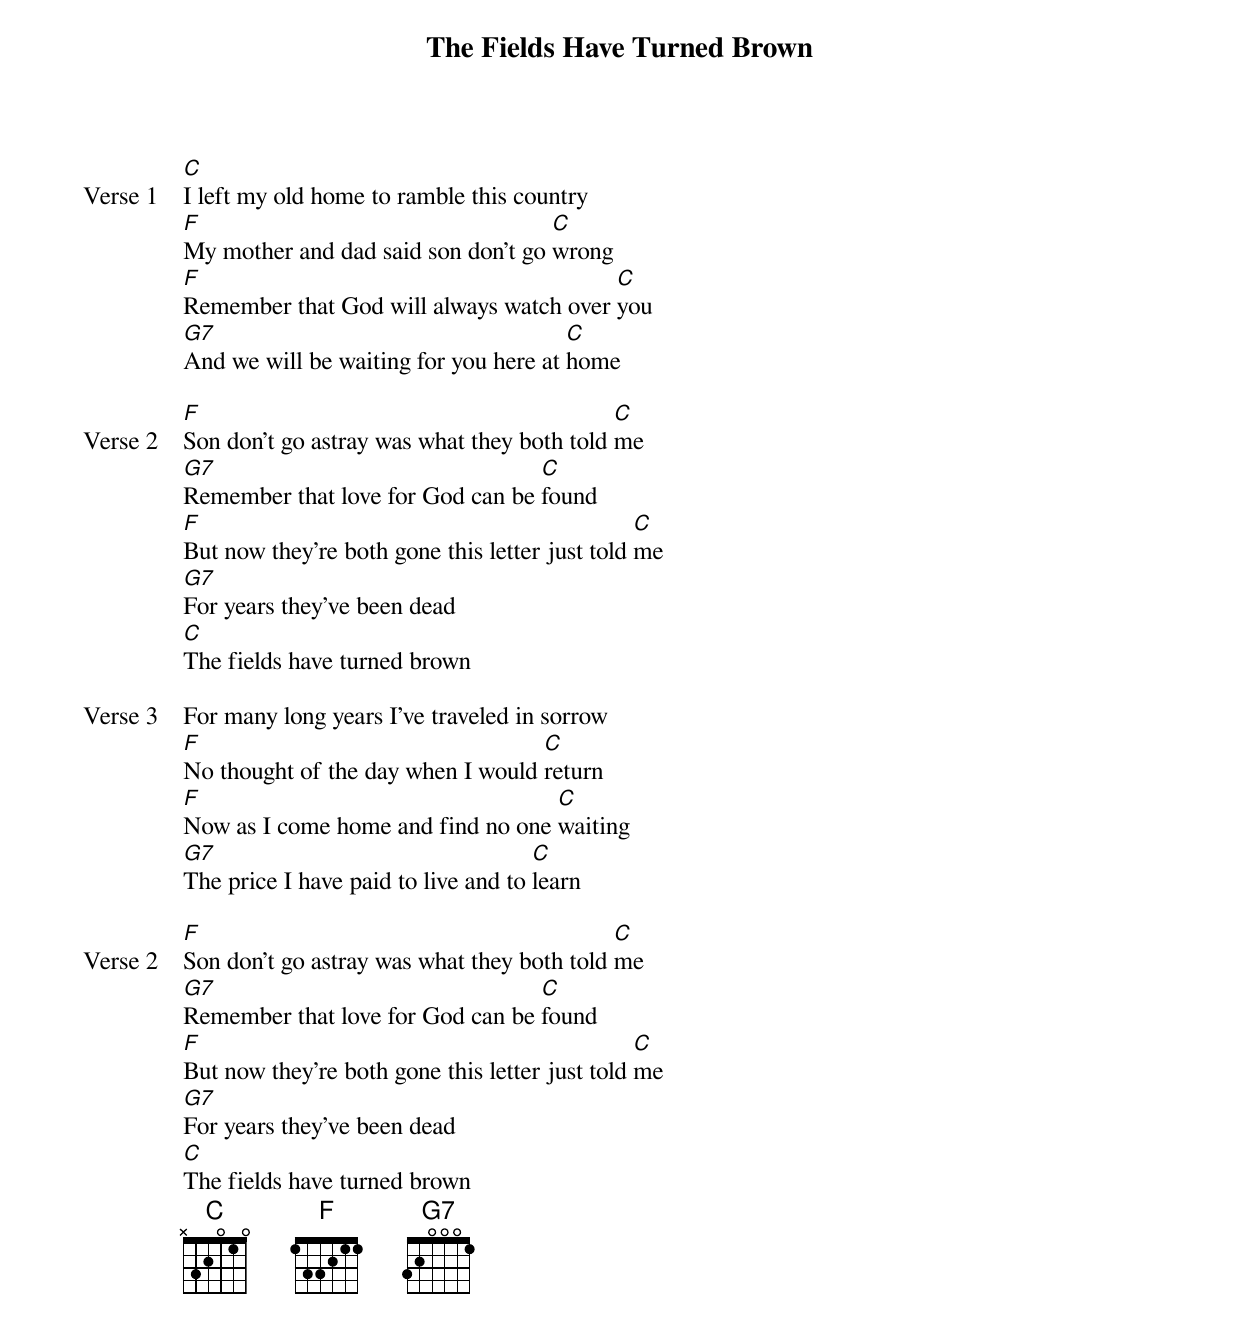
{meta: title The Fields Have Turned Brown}
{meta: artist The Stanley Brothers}
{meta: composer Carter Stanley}
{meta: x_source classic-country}
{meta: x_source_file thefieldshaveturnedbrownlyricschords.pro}
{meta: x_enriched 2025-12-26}

{start_of_verse: Verse 1}
[C]I left my old home to ramble this country
[F]My mother and dad said son don't go [C]wrong
[F]Remember that God will always watch over [C]you
[G7]And we will be waiting for you here at [C]home
{end_of_verse}

{start_of_verse: Verse 2}
[F]Son don't go astray was what they both told [C]me
[G7]Remember that love for God can be [C]found
[F]But now they're both gone this letter just told [C]me
[G7]For years they've been dead
[C]The fields have turned brown
{end_of_verse}

{start_of_verse: Verse 3}
For many long years I've traveled in sorrow
[F]No thought of the day when I would [C]return
[F]Now as I come home and find no one [C]waiting
[G7]The price I have paid to live and to [C]learn
{end_of_verse}

{start_of_verse: Verse 2}
[F]Son don't go astray was what they both told [C]me
[G7]Remember that love for God can be [C]found
[F]But now they're both gone this letter just told [C]me
[G7]For years they've been dead
[C]The fields have turned brown
{end_of_verse}
